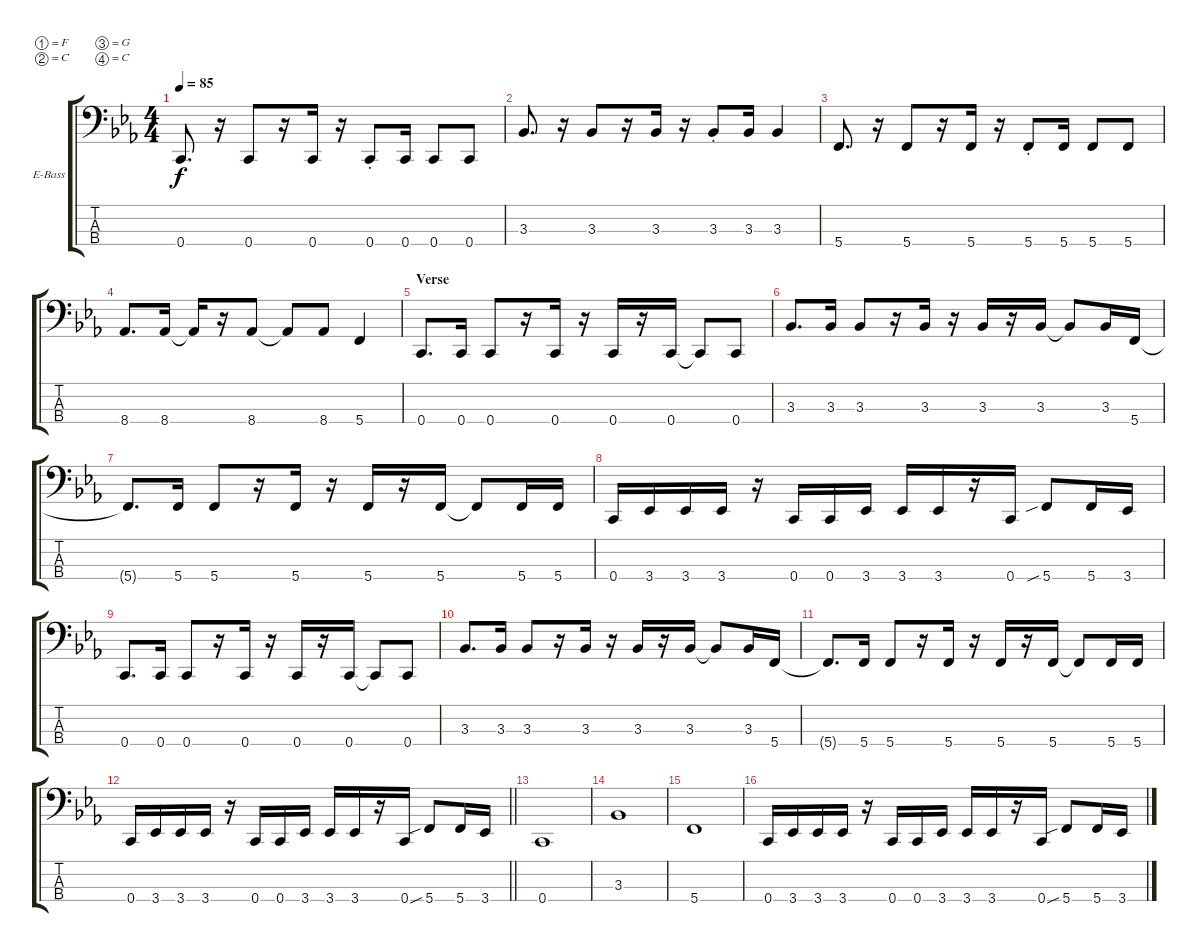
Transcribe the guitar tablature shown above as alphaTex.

\bracketExtendMode groupsimilarinstruments
\firstSystemTrackNameOrientation horizontal
\otherSystemsTrackNameOrientation horizontal
\track ("Electric Bass" "E-Bass") {instrument electricbassfinger}
\staff {score tabs}
\tuning (F2 C2 G1 C1)
\ts (4 4)
\tempo 85
\clef f4
\ks cminor
0.4.8{d dy f} r.16 0.4.8 r.16 0.4.16 r.16 0.4{st}.8 0.4.16 0.4.8 0.4.8 |
3.3.8{d} r.16 3.3.8 r.16 3.3.16 r.16 3.3{st}.8 3.3.16 3.3.4 |
5.4.8{d} r.16 5.4.8 r.16 5.4.16 r.16 5.4{st}.8 5.4.16 5.4.8 5.4.8 |
8.4.8{d} 8.4.16 8.4{t}.16 r.16 8.4.8 8.4{t}.8 8.4.8 5.4.4 |
\section ("" "Verse")
0.4.8{d} 0.4.16 0.4.8 r.16 0.4.16 r.16 0.4.16 r.16 0.4.16 0.4{t}.8 0.4.8 |
3.3.8{d} 3.3.16 3.3.8 r.16 3.3.16 r.16 3.3.16 r.16 3.3.16 3.3{t}.8 3.3.16 5.4.16 |
5.4{t}.8{d} 5.4.16 5.4.8 r.16 5.4.16 r.16 5.4.16 r.16 5.4.16 5.4{t}.8 5.4.16 5.4.16 |
0.4.16 3.4.16 3.4.16 3.4.16 r.16 0.4.16 0.4.16 3.4.16 3.4.16 3.4.16 r.16 0.4.16 5.4{sib}.8 5.4.16 3.4.16 |
0.4.8{d} 0.4.16 0.4.8 r.16 0.4.16 r.16 0.4.16 r.16 0.4.16 0.4{t}.8 0.4.8 |
3.3.8{d} 3.3.16 3.3.8 r.16 3.3.16 r.16 3.3.16 r.16 3.3.16 3.3{t}.8 3.3.16 5.4.16 |
5.4{t}.8{d} 5.4.16 5.4.8 r.16 5.4.16 r.16 5.4.16 r.16 5.4.16 5.4{t}.8 5.4.16 5.4.16 |
\barLineRight lightlight
0.4.16 3.4.16 3.4.16 3.4.16 r.16 0.4.16 0.4.16 3.4.16 3.4.16 3.4.16 r.16 0.4.16 5.4{sib}.8 5.4.16 3.4.16 |
0.4.1 |
3.3.1 |
5.4.1 |
0.4.16 3.4.16 3.4.16 3.4.16 r.16 0.4.16 0.4.16 3.4.16 3.4.16 3.4.16 r.16 0.4.16 5.4{sib}.8 5.4.16 3.4.16
